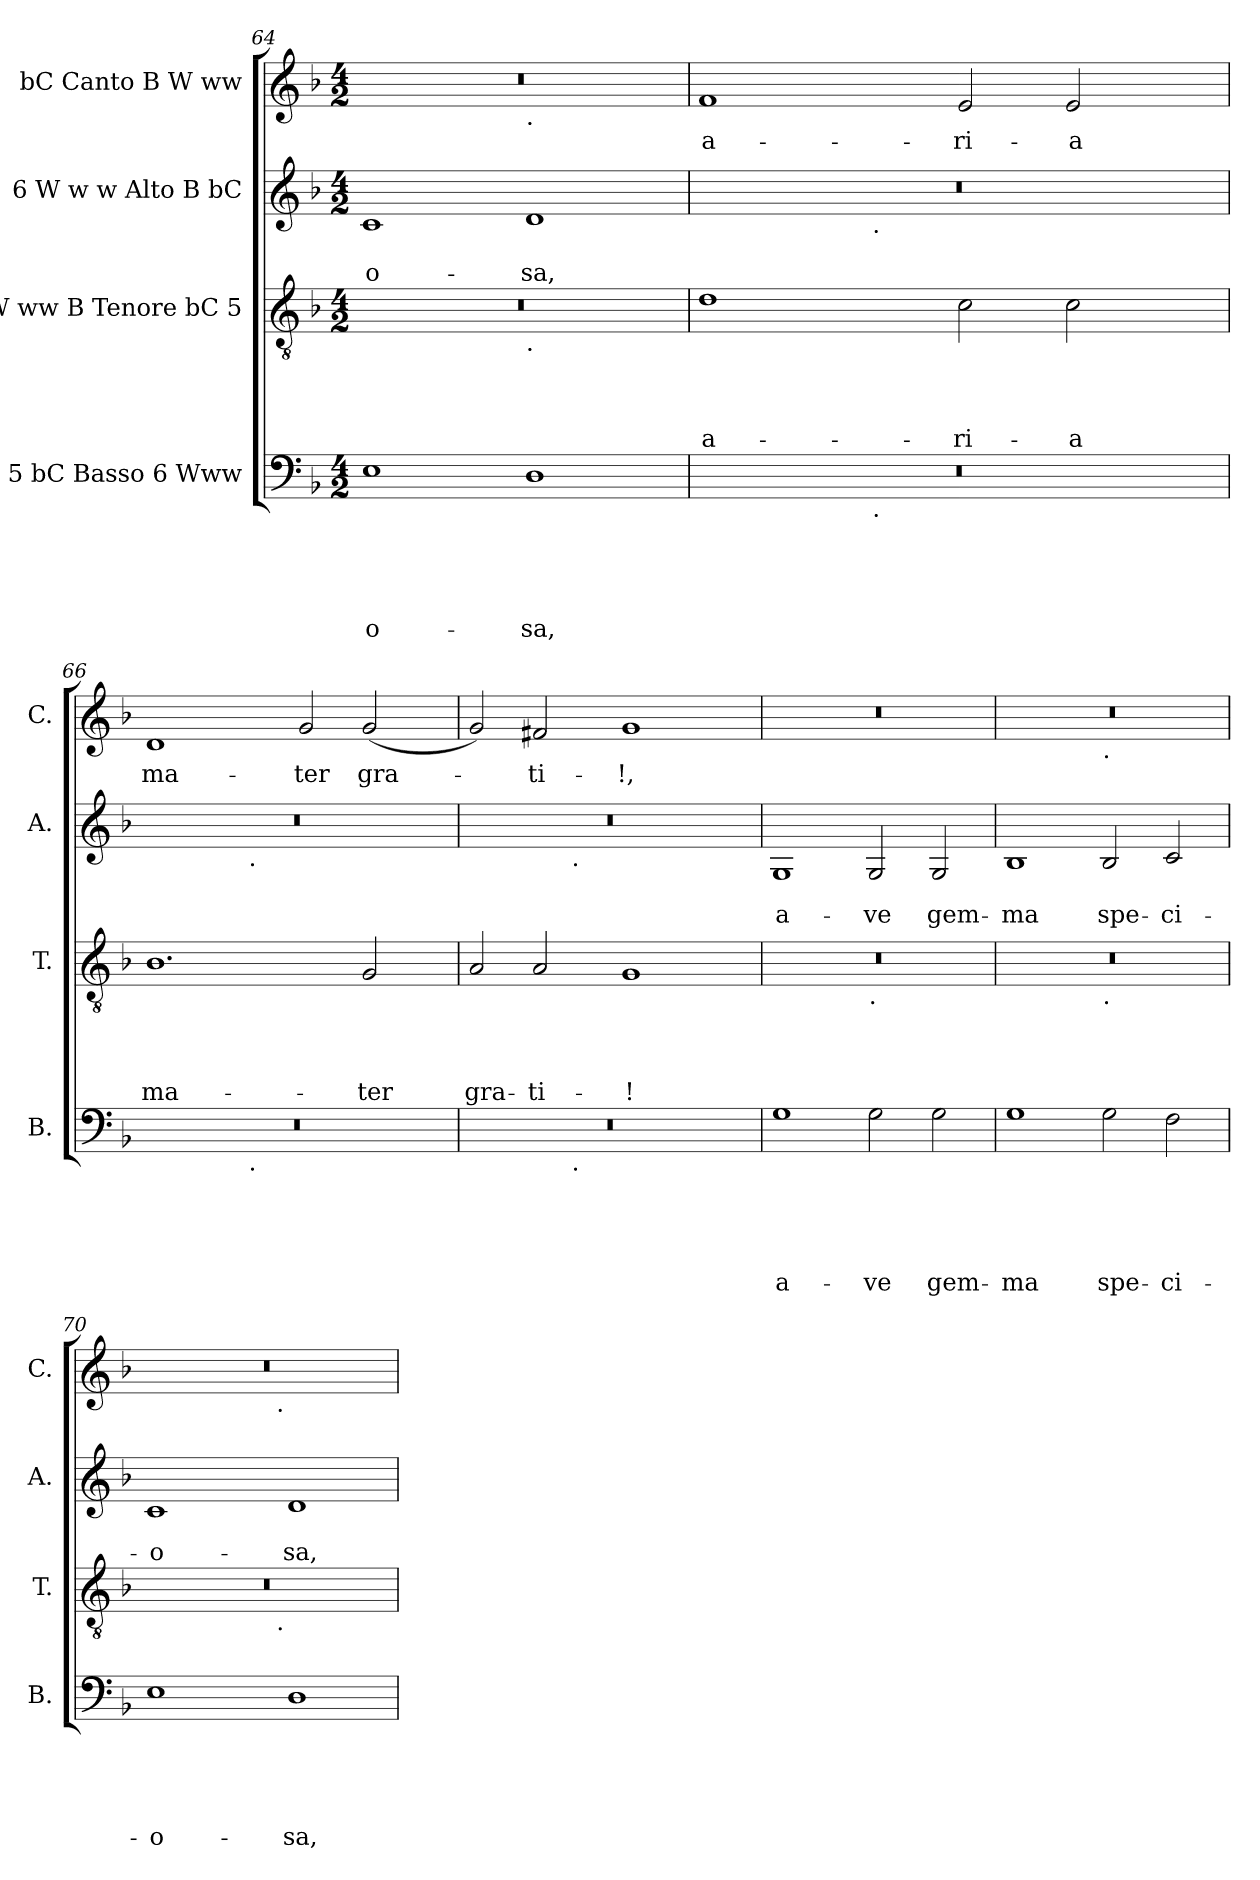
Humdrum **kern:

**kern	**text	**text	**text	**text	**text	**kern	**text	**text	**text	**text	**kern	**text	**text	**kern	**text
*part4	*part4	*part4	*part4	*part4	*part4	*part3	*part3	*part3	*part3	*part3	*part2	*part2	*part2	*part1	*part1
*staff4	*staff4	*staff4	*staff4	*staff4	*staff4	*staff3	*staff3	*staff3	*staff3	*staff3	*staff2	*staff2	*staff2	*staff1	*staff1
*I"5 bC Basso 6 Www	*	*	*	*	*	*I"W ww B Tenore bC 5	*	*	*	*	*I"6 W w w Alto B bC	*	*	*I"bC Canto B W ww	*
*I'B.	*	*	*	*	*	*I'T.	*	*	*	*	*I'A.	*	*	*I'C.	*
*clefF4	*	*	*	*	*	*clefGv2	*	*	*	*	*clefG2	*	*	*clefG2	*
*k[b-]	*	*	*	*	*	*k[b-]	*	*	*	*	*k[b-]	*	*	*k[b-]	*
*F:	*	*	*	*	*	*F:	*	*	*	*	*F:	*	*	*F:	*
*M4/2	*	*	*	*	*	*M4/2	*	*	*	*	*M4/2	*	*	*M4/2	*
=64	=64	=64	=64	=64	=64	=64	=64	=64	=64	=64	=64	=64	=64	=64	=64
!	!	!	!	!	!LO:LY:b:rj	!	!	!	!	!	!	!	!LO:LY:b:rj	!	!
*	*	*	*	*	*	*^	*	*	*	*	*	*	*	*^	*
1E	.	.	.	.	-o-	0r	1ryy	.	.	.	.	1c	.	-o-	0r	1ryy	.
!	!	!	!	!	!	!	!	!	!	!	!	!	!	!	!	!LO:TX:b:t=.	!
!	!	!	!	!	!	!	!LO:TX:b:t=.	!	!	!	!	!	!	!	!	!	!
!	!	!	!	!	!LO:LY:b	!	!	!	!	!	!	!	!	!LO:LY:b	!	!	!
1D	.	.	.	.	-sa,	.	1ryy	.	.	.	.	1d	.	-sa,	.	1ryy	.
=65	=65	=65	=65	=65	=65	=65	=65	=65	=65	=65	=65	=65	=65	=65	=65	=65	=65
!	!	!	!	!	!	!	!	!	!	!	!LO:LY:b	!	!	!	!	!	!LO:LY:b
*^	*	*	*	*	*	*v	*v	*	*	*	*	*^	*	*	*v	*v	*
0r	2ryy	.	.	.	.	.	1d	.	.	.	a-	0r	2ryy	.	.	1f	a-
.	8ryy	.	.	.	.	.	.	.	.	.	.	.	8ryy	.	.	.	.
.	32ryy	.	.	.	.	.	.	.	.	.	.	.	32ryy	.	.	.	.
!	!	!	!	!	!	!	!	!	!	!	!	!	!LO:TX:b:t=.	!	!	!	!
!	!LO:TX:b:t=.	!	!	!	!	!	!	!	!	!	!	!	!	!	!	!	!
.	1ryy	.	.	.	.	.	.	.	.	.	.	.	1ryy	.	.	.	.
!	!	!	!	!	!	!	!	!	!	!	!LO:LY:b	!	!	!	!	!	!LO:LY:b
.	.	.	.	.	.	.	2c\	.	.	.	-ri-	.	.	.	.	2e/	-ri-
!	!	!	!	!	!	!	!	!	!	!	!LO:LY:b	!	!	!	!	!	!LO:LY:b
.	.	.	.	.	.	.	2c\	.	.	.	-a	.	.	.	.	2e/	-a
.	4ryy	.	.	.	.	.	.	.	.	.	.	.	4ryy	.	.	.	.
.	16.ryy	.	.	.	.	.	.	.	.	.	.	.	16.ryy	.	.	.	.
=66	=66	=66	=66	=66	=66	=66	=66	=66	=66	=66	=66	=66	=66	=66	=66	=66	=66
!	!	!	!	!	!	!	!	!	!	!	!LO:LY:b	!	!	!	!	!	!LO:LY:b
0r	2ryy	.	.	.	.	.	1.B-	.	.	.	ma-	0r	2ryy	.	.	1d	ma-
.	8ryy	.	.	.	.	.	.	.	.	.	.	.	8ryy	.	.	.	.
.	32ryy	.	.	.	.	.	.	.	.	.	.	.	32ryy	.	.	.	.
!	!	!	!	!	!	!	!	!	!	!	!	!	!LO:TX:b:t=.	!	!	!	!
!	!LO:TX:b:t=.	!	!	!	!	!	!	!	!	!	!	!	!	!	!	!	!
.	1ryy	.	.	.	.	.	.	.	.	.	.	.	1ryy	.	.	.	.
!	!	!	!	!	!	!	!	!	!	!	!	!	!	!	!	!	!LO:LY:b
.	.	.	.	.	.	.	.	.	.	.	.	.	.	.	.	2g/	-ter
!	!	!	!	!	!	!	!	!	!	!	!LO:LY:b	!	!	!	!	!	!LO:LY:b
.	.	.	.	.	.	.	2G/	.	.	.	-ter	.	.	.	.	(<2g/	gra-
.	4ryy	.	.	.	.	.	.	.	.	.	.	.	4ryy	.	.	.	.
.	16.ryy	.	.	.	.	.	.	.	.	.	.	.	16.ryy	.	.	.	.
=67	=67	=67	=67	=67	=67	=67	=67	=67	=67	=67	=67	=67	=67	=67	=67	=67	=67
!	!	!	!	!	!	!	!	!	!	!	!LO:LY:b	!	!	!	!	!	!
0r	2ryy	.	.	.	.	.	2A/	.	.	.	gra-	0r	2ryy	.	.	2g/)	.
!	!	!	!	!	!	!	!	!	!	!	!LO:LY:b	!	!	!	!	!	!LO:LY:b
.	8ryy	.	.	.	.	.	2A/	.	.	.	-ti-	.	8ryy	.	.	2f#/	-ti-
.	32ryy	.	.	.	.	.	.	.	.	.	.	.	32ryy	.	.	.	.
!	!	!	!	!	!	!	!	!	!	!	!	!	!LO:TX:b:t=.	!	!	!	!
!	!LO:TX:b:t=.	!	!	!	!	!	!	!	!	!	!	!	!	!	!	!	!
.	1ryy	.	.	.	.	.	.	.	.	.	.	.	1ryy	.	.	.	.
!	!	!	!	!	!	!	!	!	!	!	!LO:LY:b	!	!	!	!	!	!LO:LY:b
.	.	.	.	.	.	.	1G	.	.	.	-!	.	.	.	.	1g	-!,
.	4ryy	.	.	.	.	.	.	.	.	.	.	.	4ryy	.	.	.	.
.	16.ryy	.	.	.	.	.	.	.	.	.	.	.	16.ryy	.	.	.	.
!!LO:LB:g=z
=68	=68	=68	=68	=68	=68	=68	=68	=68	=68	=68	=68	=68	=68	=68	=68	=68	=68
!	!	!	!	!	!	!LO:LY:b:rj	!	!	!	!	!	!	!	!	!LO:LY:b:rj	!	!
*v	*v	*	*	*	*	*	*^	*	*	*	*	*v	*v	*	*	*	*
1G	.	.	.	.	a-	0r	1ryy	.	.	.	.	1G	.	a-	0r	.
!	!	!	!	!	!	!	!LO:TX:b:t=.	!	!	!	!	!	!	!	!	!
!	!	!	!	!	!LO:LY:b	!	!	!	!	!	!	!	!	!LO:LY:b	!	!
2G\	.	.	.	.	-ve	.	1ryy	.	.	.	.	2G/	.	-ve	.	.
!	!	!	!	!	!LO:LY:b	!	!	!	!	!	!	!	!	!LO:LY:b	!	!
2G\	.	.	.	.	gem-	.	.	.	.	.	.	2G/	.	gem-	.	.
=69	=69	=69	=69	=69	=69	=69	=69	=69	=69	=69	=69	=69	=69	=69	=69	=69
!	!	!	!	!	!LO:LY:b	!	!	!	!	!	!	!	!	!LO:LY:b	!	!
*	*	*	*	*	*	*	*	*	*	*	*	*	*	*	*^	*
1G	.	.	.	.	-ma	0r	1ryy	.	.	.	.	1B-	.	-ma	0r	1ryy	.
!	!	!	!	!	!	!	!	!	!	!	!	!	!	!	!	!LO:TX:b:t=.	!
!	!	!	!	!	!	!	!LO:TX:b:t=.	!	!	!	!	!	!	!	!	!	!
!	!	!	!	!	!LO:LY:b	!	!	!	!	!	!	!	!	!LO:LY:b	!	!	!
2G\	.	.	.	.	spe-	.	1ryy	.	.	.	.	2B-/	.	spe-	.	1ryy	.
!	!	!	!	!	!LO:LY:b	!	!	!	!	!	!	!	!	!LO:LY:b	!	!	!
2F\	.	.	.	.	-ci-	.	.	.	.	.	.	2c/	.	-ci-	.	.	.
=70	=70	=70	=70	=70	=70	=70	=70	=70	=70	=70	=70	=70	=70	=70	=70	=70	=70
!	!	!	!	!	!LO:LY:b:rj	!	!	!	!	!	!	!	!	!LO:LY:b:rj	!	!	!
1E	.	.	.	.	-o-	0r	2ryy	.	.	.	.	1c	.	-o-	0r	2ryy	.
.	.	.	.	.	.	.	4...ryy	.	.	.	.	.	.	.	.	4...ryy	.
!	!	!	!	!	!	!	!	!	!	!	!	!	!	!	!	!LO:TX:b:t=.	!
!	!	!	!	!	!	!	!LO:TX:b:t=.	!	!	!	!	!	!	!	!	!	!
.	.	.	.	.	.	.	1ryy	.	.	.	.	.	.	.	.	1ryy	.
!	!	!	!	!	!LO:LY:b	!	!	!	!	!	!	!	!	!LO:LY:b	!	!	!
1D	.	.	.	.	-sa,	.	.	.	.	.	.	1d	.	-sa,	.	.	.
.	.	.	.	.	.	.	32ryy	.	.	.	.	.	.	.	.	32ryy	.
*	*	*	*	*	*	*v	*v	*	*	*	*	*	*	*	*v	*v	*
=	=	=	=	=	=	=	=	=	=	=	=	=	=	=	=
*-	*-	*-	*-	*-	*-	*-	*-	*-	*-	*-	*-	*-	*-	*-	*-
